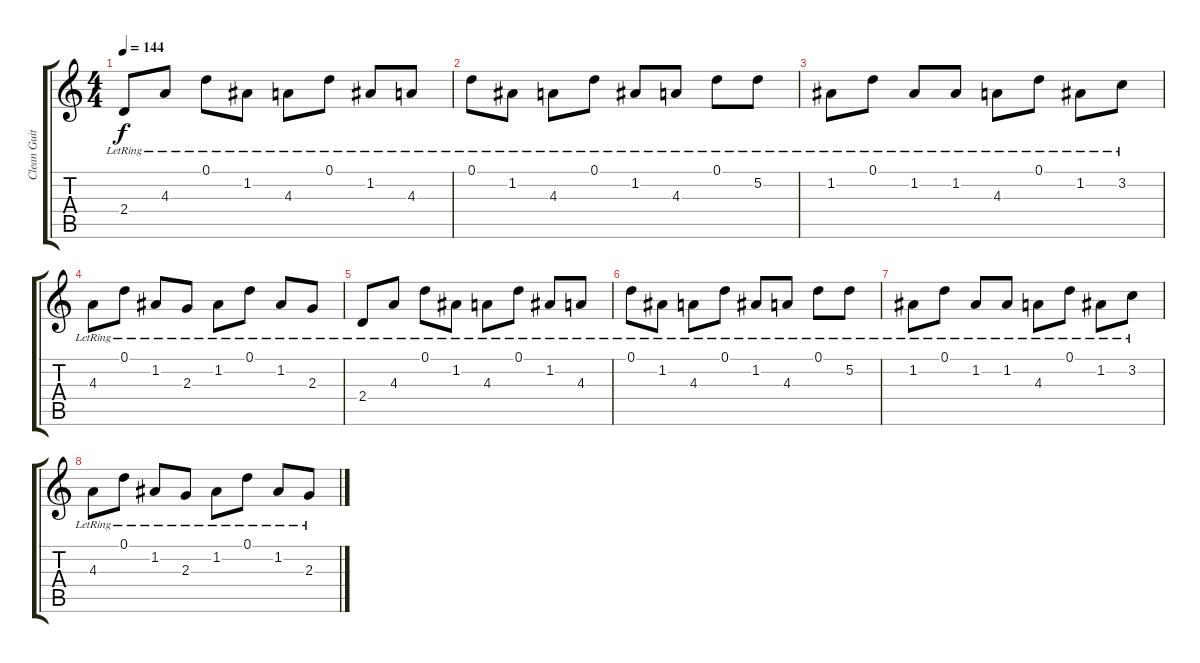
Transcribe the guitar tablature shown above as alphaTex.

\track ("Clean Guitar" "Clean Guit") {instrument electricguitarjazz}
\staff {score tabs}
\tuning (D4 A3 F3 C3 G2 C2) {hide}
\ts (4 4)
\tempo 144
\clef g2
\ks c
2.4{lr}.8{dy f} 4.3{lr}.8 0.1{lr}.8 1.2{lr}.8 4.3{lr}.8 0.1{lr}.8 1.2{lr}.8 4.3{lr}.8 |
0.1{lr}.8 1.2{lr}.8 4.3{lr}.8 0.1{lr}.8 1.2{lr}.8 4.3{lr}.8 0.1{lr}.8 5.2{lr}.8 |
1.2{lr}.8 0.1{lr}.8 1.2{lr}.8 1.2{lr}.8 4.3{lr}.8 0.1{lr}.8 1.2{lr}.8 3.2{lr}.8 |
4.3{lr}.8 0.1{lr}.8 1.2{lr}.8 2.3{lr}.8 1.2{lr}.8 0.1{lr}.8 1.2{lr}.8 2.3{lr}.8 |
2.4{lr}.8 4.3{lr}.8 0.1{lr}.8 1.2{lr}.8 4.3{lr}.8 0.1{lr}.8 1.2{lr}.8 4.3{lr}.8 |
0.1{lr}.8 1.2{lr}.8 4.3{lr}.8 0.1{lr}.8 1.2{lr}.8 4.3{lr}.8 0.1{lr}.8 5.2{lr}.8 |
1.2{lr}.8 0.1{lr}.8 1.2{lr}.8 1.2{lr}.8 4.3{lr}.8 0.1{lr}.8 1.2{lr}.8 3.2{lr}.8 |
4.3{lr}.8 0.1{lr}.8 1.2{lr}.8 2.3{lr}.8 1.2{lr}.8 0.1{lr}.8 1.2{lr}.8 2.3{lr}.8
